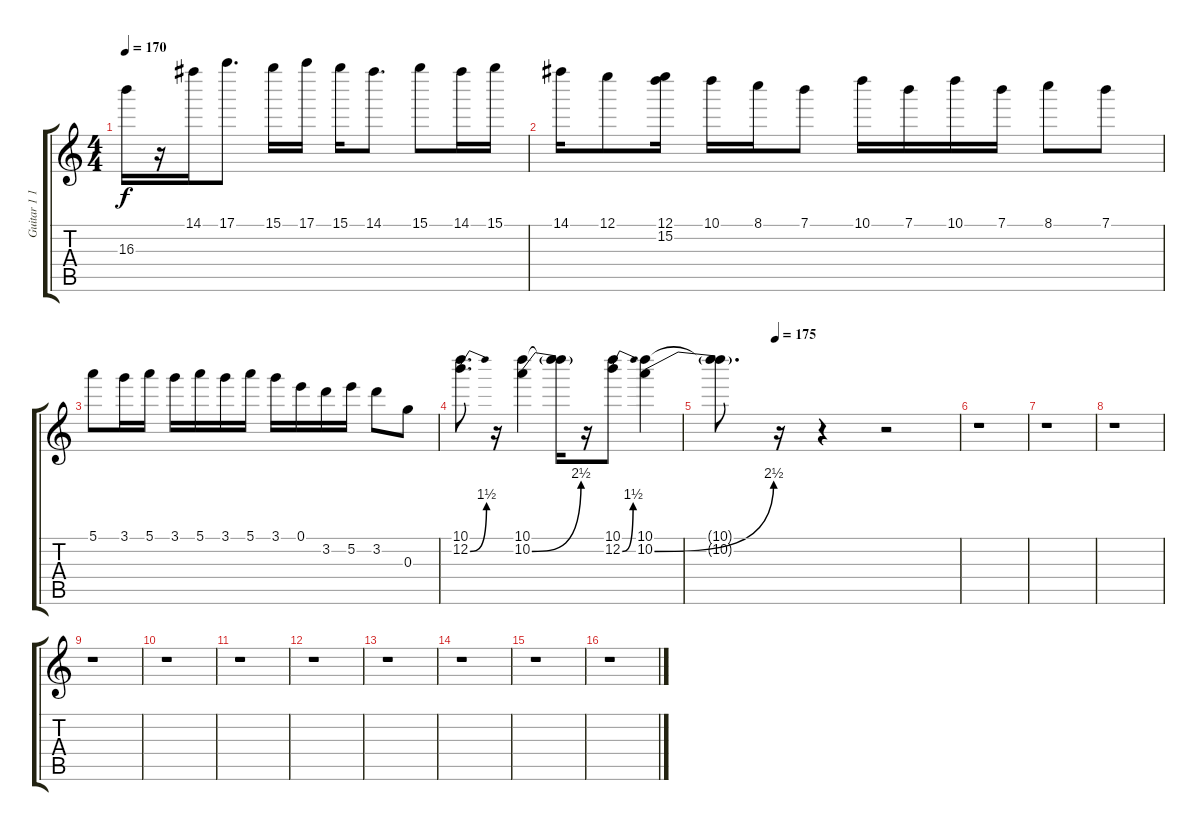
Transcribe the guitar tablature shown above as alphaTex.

\track ("Guitar 1 1 octave up" "Guitar 1 1") {instrument distortionguitar}
\staff {score tabs}
\tuning (E5 B4 G4 D4 A3 E3) {hide}
\ts (4 4)
\tempo 170
\clef g2
\ks c
16.3{t}.16{dy f} r.16 14.1.16 17.1.8{d} 15.1.16 17.1.16 15.1.16 14.1.8{d} 15.1.8 14.1.16 15.1.16 |
14.1.16 12.1.8 (12.1 15.2).16 10.1.16 8.1.16 7.1.8 10.1.16 7.1.16 10.1.16 7.1.16 8.1.8 7.1.8 |
5.1.8 3.1.16 5.1.16 3.1.16 5.1.16 3.1.16 5.1.16 3.1.16 0.1.16 3.2.16 5.2.16 3.2.8 0.3.8 |
(10.1 12.2{be (bend 0 0 60 6)}).8{d} r.16 (10.1 10.2{be (bend 0 0 60 10)}).4 (10.1{t} 10.2{t}).16 r.16 (10.1 12.2{be (bend 0 0 60 6)}).8 (10.1 10.2{be (bend 0 0 60 10)}).4 |
\tempo (175 0.25)
(10.1{t} 10.2{t}).8{d} r.16 r.4 r.2 |
r.1 |
r.1 |
r.1 |
r.1 |
r.1 |
r.1 |
r.1 |
r.1 |
r.1 |
r.1 |
r.1
